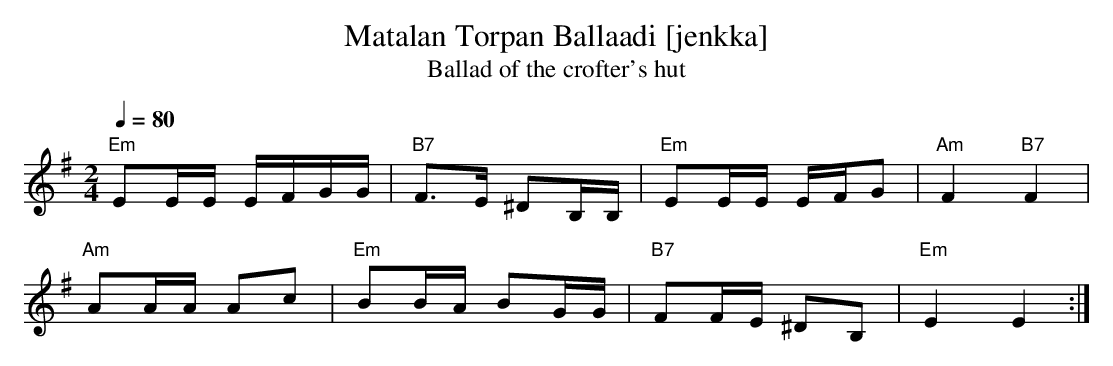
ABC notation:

X:1
T:Matalan Torpan Ballaadi [jenkka]
T:Ballad of the crofter's hut
M:2/4
L:1/16
Q:1/4=80
K:EMin
"Em"E2EE EFGG|"B7"F3E ^D2B,B,|"Em"E2EE  EFG2 |"Am"F4 "B7"F4 |
"Am"A2AA A2c2|"Em"B2BA B2GG  |"B7"F2FE ^D2B,2|"Em"E4     E4:|
